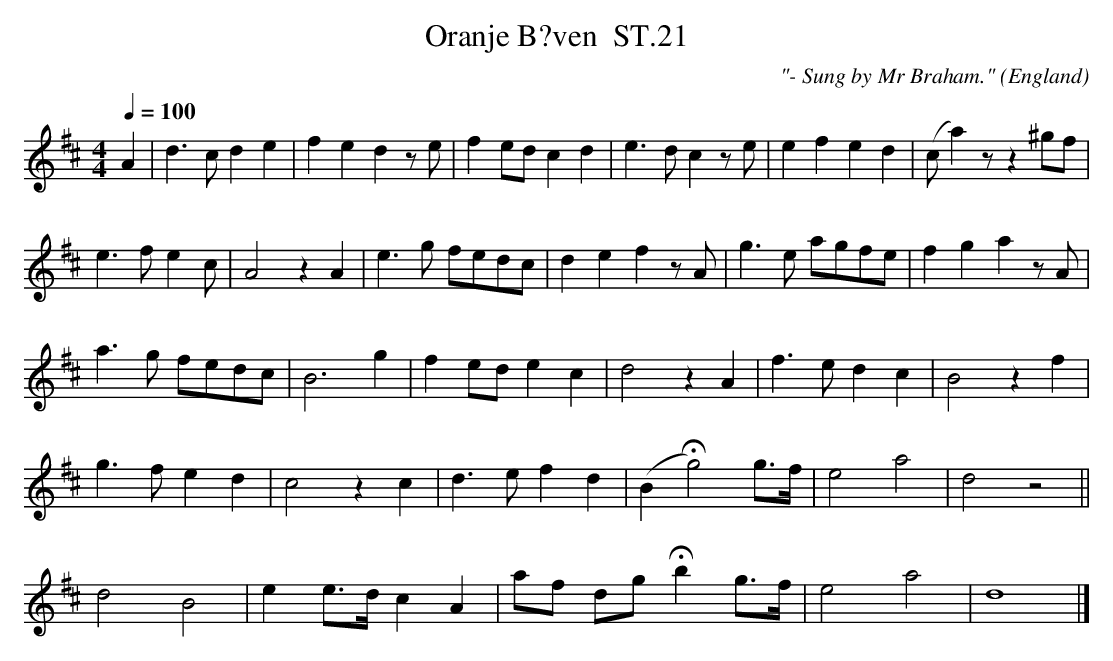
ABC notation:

X:1
T:Oranje B?ven  ST.21
C:"- Sung by Mr Braham."
L:1/8
M:4/4
O:England
Q:1/4=100
K:D
A2|d3cd2e2|f2e2d2ze|f2edc2d2|e3dc2ze|e2f2e2d2|(ca2)zz2^gf|!
e3fe2c|A4z2A2|e3g fedc|d2e2f2zA|g3e agfe|f2g2a2zA|!
a3g fedc|B6g2|f2ede2c2|d4z2A2|f3ed2c2|B4z2f2|!
g3fe2d2|c4z2c2|d3ef2d2|(B2Hg4)g>f|e4a4|d4z4||!
d4B4|e2e>dc2A2|af dg Hb2g>f|e4a4|d8|]
